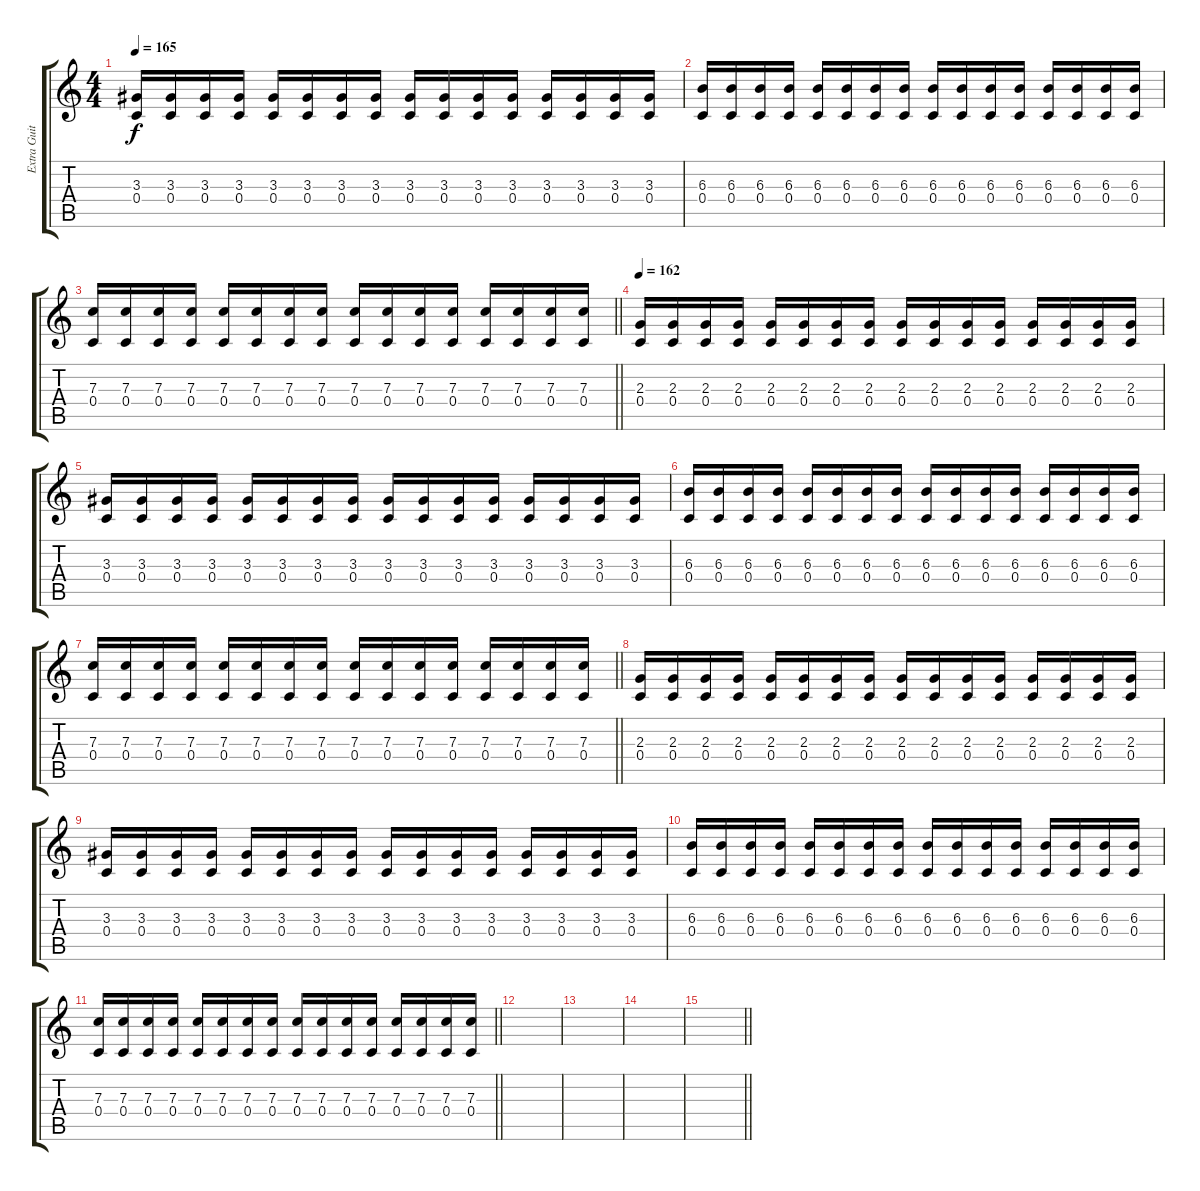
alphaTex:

\track ("Extra Guitar" "Extra Guit") {instrument distortionguitar}
\staff {score tabs}
\tuning (D4 A3 F3 C3 G2 C2) {hide}
\ts (4 4)
\tempo 165
\clef g2
\ks c
(3.3 0.4).16{dy f} (3.3 0.4).16 (3.3 0.4).16 (3.3 0.4).16 (3.3 0.4).16 (3.3 0.4).16 (3.3 0.4).16 (3.3 0.4).16 (3.3 0.4).16 (3.3 0.4).16 (3.3 0.4).16 (3.3 0.4).16 (3.3 0.4).16 (3.3 0.4).16 (3.3 0.4).16 (3.3 0.4).16 |
(6.3 0.4).16 (6.3 0.4).16 (6.3 0.4).16 (6.3 0.4).16 (6.3 0.4).16 (6.3 0.4).16 (6.3 0.4).16 (6.3 0.4).16 (6.3 0.4).16 (6.3 0.4).16 (6.3 0.4).16 (6.3 0.4).16 (6.3 0.4).16 (6.3 0.4).16 (6.3 0.4).16 (6.3 0.4).16 |
\barLineRight lightlight
(7.3 0.4).16 (7.3 0.4).16 (7.3 0.4).16 (7.3 0.4).16 (7.3 0.4).16 (7.3 0.4).16 (7.3 0.4).16 (7.3 0.4).16 (7.3 0.4).16 (7.3 0.4).16 (7.3 0.4).16 (7.3 0.4).16 (7.3 0.4).16 (7.3 0.4).16 (7.3 0.4).16 (7.3 0.4).16 |
\section ("" "")
\tempo 162
(2.3 0.4).16 (2.3 0.4).16 (2.3 0.4).16 (2.3 0.4).16 (2.3 0.4).16 (2.3 0.4).16 (2.3 0.4).16 (2.3 0.4).16 (2.3 0.4).16 (2.3 0.4).16 (2.3 0.4).16 (2.3 0.4).16 (2.3 0.4).16 (2.3 0.4).16 (2.3 0.4).16 (2.3 0.4).16 |
(3.3 0.4).16 (3.3 0.4).16 (3.3 0.4).16 (3.3 0.4).16 (3.3 0.4).16 (3.3 0.4).16 (3.3 0.4).16 (3.3 0.4).16 (3.3 0.4).16 (3.3 0.4).16 (3.3 0.4).16 (3.3 0.4).16 (3.3 0.4).16 (3.3 0.4).16 (3.3 0.4).16 (3.3 0.4).16 |
(6.3 0.4).16 (6.3 0.4).16 (6.3 0.4).16 (6.3 0.4).16 (6.3 0.4).16 (6.3 0.4).16 (6.3 0.4).16 (6.3 0.4).16 (6.3 0.4).16 (6.3 0.4).16 (6.3 0.4).16 (6.3 0.4).16 (6.3 0.4).16 (6.3 0.4).16 (6.3 0.4).16 (6.3 0.4).16 |
\barLineRight lightlight
(7.3 0.4).16 (7.3 0.4).16 (7.3 0.4).16 (7.3 0.4).16 (7.3 0.4).16 (7.3 0.4).16 (7.3 0.4).16 (7.3 0.4).16 (7.3 0.4).16 (7.3 0.4).16 (7.3 0.4).16 (7.3 0.4).16 (7.3 0.4).16 (7.3 0.4).16 (7.3 0.4).16 (7.3 0.4).16 |
(2.3 0.4).16 (2.3 0.4).16 (2.3 0.4).16 (2.3 0.4).16 (2.3 0.4).16 (2.3 0.4).16 (2.3 0.4).16 (2.3 0.4).16 (2.3 0.4).16 (2.3 0.4).16 (2.3 0.4).16 (2.3 0.4).16 (2.3 0.4).16 (2.3 0.4).16 (2.3 0.4).16 (2.3 0.4).16 |
(3.3 0.4).16 (3.3 0.4).16 (3.3 0.4).16 (3.3 0.4).16 (3.3 0.4).16 (3.3 0.4).16 (3.3 0.4).16 (3.3 0.4).16 (3.3 0.4).16 (3.3 0.4).16 (3.3 0.4).16 (3.3 0.4).16 (3.3 0.4).16 (3.3 0.4).16 (3.3 0.4).16 (3.3 0.4).16 |
(6.3 0.4).16 (6.3 0.4).16 (6.3 0.4).16 (6.3 0.4).16 (6.3 0.4).16 (6.3 0.4).16 (6.3 0.4).16 (6.3 0.4).16 (6.3 0.4).16 (6.3 0.4).16 (6.3 0.4).16 (6.3 0.4).16 (6.3 0.4).16 (6.3 0.4).16 (6.3 0.4).16 (6.3 0.4).16 |
\barLineRight lightlight
(7.3 0.4).16 (7.3 0.4).16 (7.3 0.4).16 (7.3 0.4).16 (7.3 0.4).16 (7.3 0.4).16 (7.3 0.4).16 (7.3 0.4).16 (7.3 0.4).16 (7.3 0.4).16 (7.3 0.4).16 (7.3 0.4).16 (7.3 0.4).16 (7.3 0.4).16 (7.3 0.4).16 (7.3 0.4).16 |
\section ("" "")
|
|
|
\barLineRight lightlight
